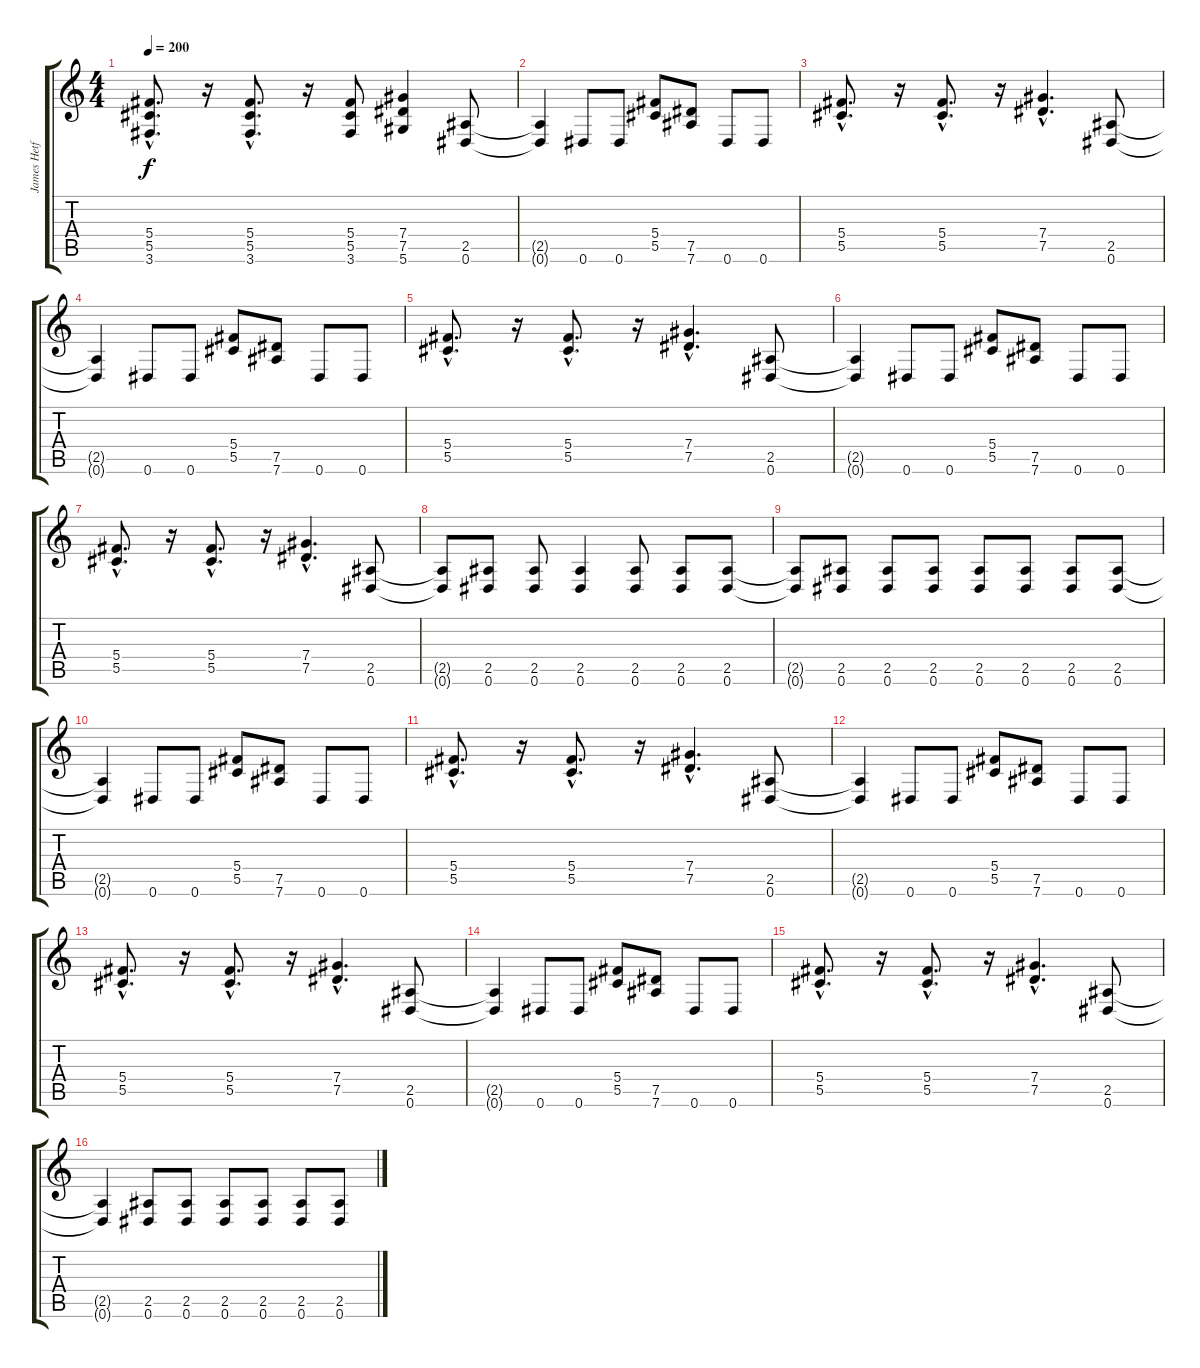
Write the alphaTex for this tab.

\track ("James Hetfield" "James Hetf") {instrument distortionguitar}
\staff {score tabs}
\tuning (Eb4 Bb3 Gb3 Db3 Ab2 Eb2) {hide}
\ts (4 4)
\tempo 200
\clef g2
\ks c
(5.4{hac} 5.5{hac} 3.6{hac}).8{d dy f} r.16 (5.4{hac} 5.5{hac} 3.6{hac}).8{d} r.16 (5.4 5.5 3.6).8 (7.4 7.5 5.6).4 (2.5 0.6).8 |
(2.5{t} 0.6{t}).4 0.6.8 0.6.8 (5.4 5.5).8 (7.5 7.6).8 0.6.8 0.6.8 |
(5.4{hac} 5.5{hac}).8{d} r.16 (5.4{hac} 5.5{hac}).8{d} r.16 (7.4{hac} 7.5{hac}).4{d} (2.5 0.6).8 |
(2.5{t} 0.6{t}).4 0.6.8 0.6.8 (5.4 5.5).8 (7.5 7.6).8 0.6.8 0.6.8 |
(5.4{hac} 5.5{hac}).8{d} r.16 (5.4{hac} 5.5{hac}).8{d} r.16 (7.4{hac} 7.5{hac}).4{d} (2.5 0.6).8 |
(2.5{t} 0.6{t}).4 0.6.8 0.6.8 (5.4 5.5).8 (7.5 7.6).8 0.6.8 0.6.8 |
(5.4{hac} 5.5{hac}).8{d} r.16 (5.4{hac} 5.5{hac}).8{d} r.16 (7.4{hac} 7.5{hac}).4{d} (2.5 0.6).8 |
(2.5{t} 0.6{t}).8 (2.5 0.6).8 (2.5 0.6).8 (2.5 0.6).4 (2.5 0.6).8 (2.5 0.6).8 (2.5 0.6).8 |
(2.5{t} 0.6{t}).8 (2.5 0.6).8 (2.5 0.6).8 (2.5 0.6).8 (2.5 0.6).8 (2.5 0.6).8 (2.5 0.6).8 (2.5 0.6).8 |
(2.5{t} 0.6{t}).4 0.6.8 0.6.8 (5.4 5.5).8 (7.5 7.6).8 0.6.8 0.6.8 |
(5.4{hac} 5.5{hac}).8{d} r.16 (5.4{hac} 5.5{hac}).8{d} r.16 (7.4{hac} 7.5{hac}).4{d} (2.5 0.6).8 |
(2.5{t} 0.6{t}).4 0.6.8 0.6.8 (5.4 5.5).8 (7.5 7.6).8 0.6.8 0.6.8 |
(5.4{hac} 5.5{hac}).8{d} r.16 (5.4{hac} 5.5{hac}).8{d} r.16 (7.4{hac} 7.5{hac}).4{d} (2.5 0.6).8 |
(2.5{t} 0.6{t}).4 0.6.8 0.6.8 (5.4 5.5).8 (7.5 7.6).8 0.6.8 0.6.8 |
(5.4{hac} 5.5{hac}).8{d} r.16 (5.4{hac} 5.5{hac}).8{d} r.16 (7.4{hac} 7.5{hac}).4{d} (2.5 0.6).8 |
(2.5{t} 0.6{t}).4 (2.5 0.6).8 (2.5 0.6).8 (2.5 0.6).8 (2.5 0.6).8 (2.5 0.6).8 (2.5 0.6).8
